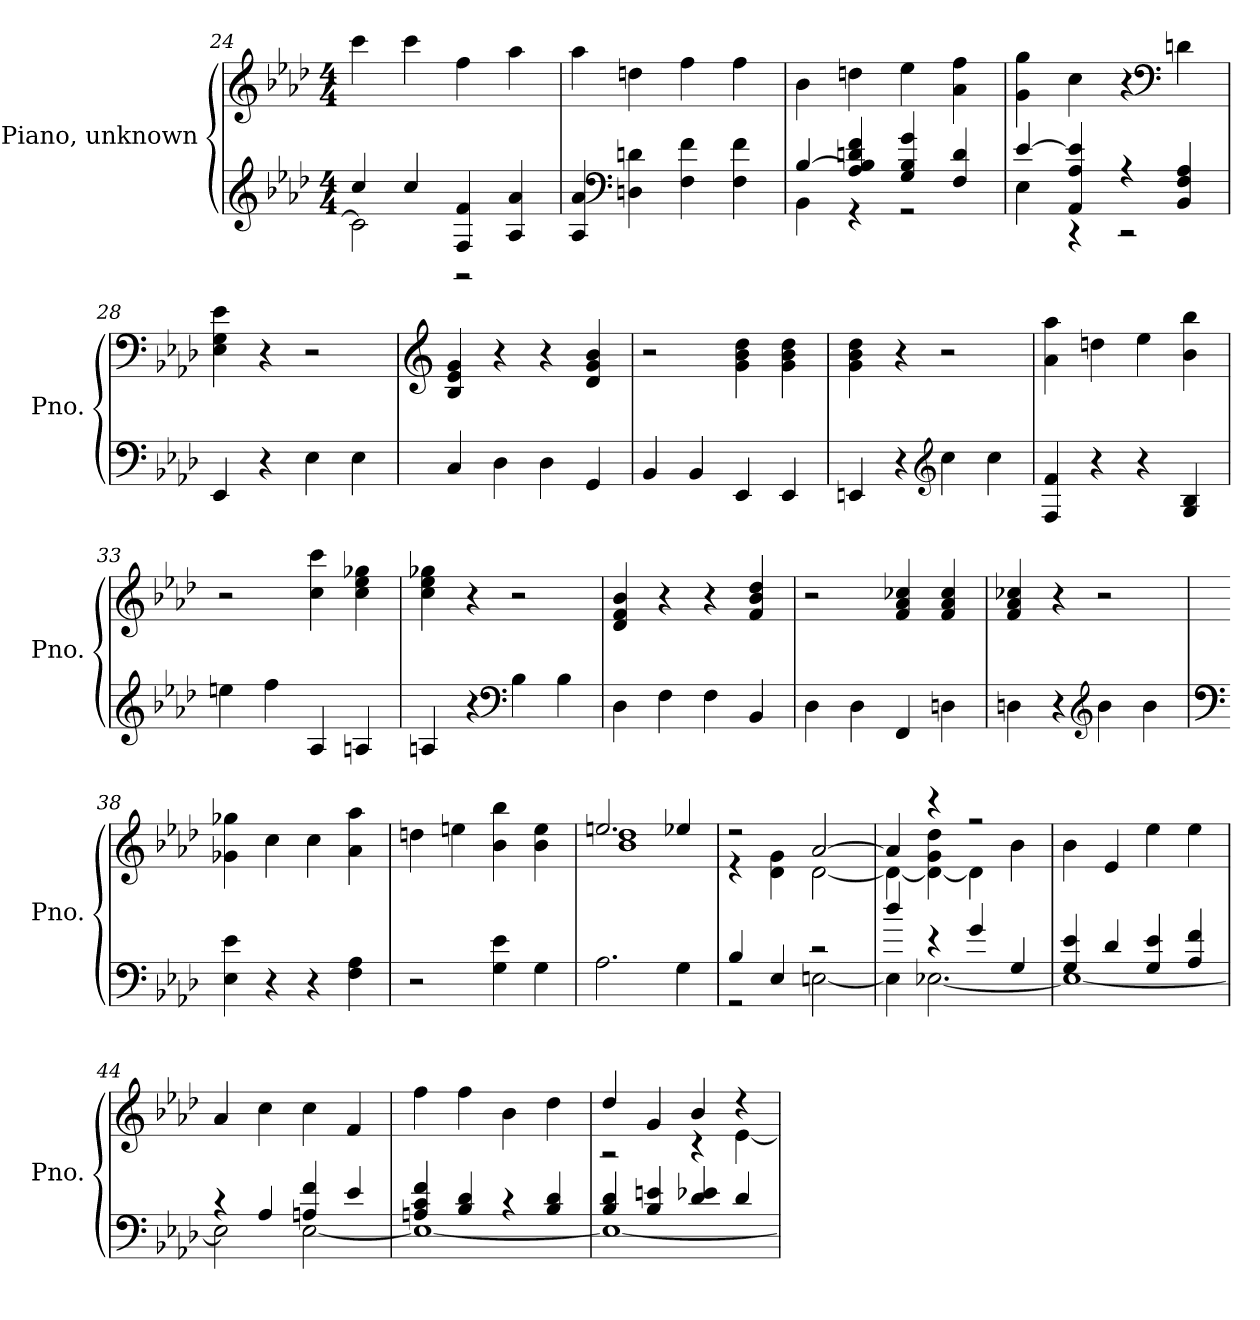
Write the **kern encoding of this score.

**kern	**kern
*part1	*part1
*staff2	*staff1
*I"Piano, unknown	*
*I'Pno.	*
*clefG2	*clefG2
*k[b-e-a-d-]	*k[b-e-a-d-]
*M4/4	*M4/4
=24	=24
*^	*
4cc/	2c\]	4ccc\
4cc/	.	4ccc\
4F/ 4f/	2r	4ff\
4A-/ 4a-/	.	4aa-\
*v	*v	*
=25	=25
4A-/ 4a-/	4aa-\
*clefF4	*
4Dn\ 4dn\	4ddn\
4F\ 4f\	4ff\
4F\ 4f\	4ff\
=26	=26
*^	*
[4B-/	4BB-\	4b-\
4A-/ 4B-/] 4dn/ 4f/	4r	4ddn\
4G/ 4B-/ 4g/	2r	4ee-\
4F/ 4d/	.	4a-\ 4ff\
!!LO:LB:g=z
=27	=27	=27
[4e-/	4E-\	4g\ 4gg\
4AA-/ 4A-/ 4e-/]	4r	4cc\
4r	2r	4r
*	*	*clefF4
4BB-/ 4F/ 4A-/	.	4dn\
*v	*v	*
=28	=28
4EE-/	4E-\ 4G\ 4e-\
4r	4r
4E-\	2r
4E-\	.
=29	=29
*	*clefG2
4C/	4B-/ 4e-/ 4g/
4D-\	4r
4D-\	4r
4GG/	4d-/ 4g/ 4b-/
=30	=30
4BB-/	2r
4BB-/	.
4EE-/	4g\ 4b-\ 4dd-\
4EE-/	4g\ 4b-\ 4dd-\
=31	=31
4EEn/	4g\ 4b-\ 4dd-\
4r	4r
*clefG2	*
4cc\	2r
4cc\	.
=32	=32
4F/ 4f/	4a-\ 4aa-\
4r	4ddn\
4r	4ee-\
4G/ 4B-/	4b-\ 4bb-\
=33	=33
4een\	2r
4ff\	.
4A-/	4cc\ 4ccc\
4An/	4cc\ 4ee-\ 4gg-X\
!!LO:LB:g=z
=34	=34
4An/	4cc\ 4ee-\ 4gg-X\
4r	4r
*clefF4	*
4B-\	2r
4B-\	.
=35	=35
4D-\	4d-/ 4f/ 4b-/
4F\	4r
4F\	4r
4BB-/	4f/ 4b-/ 4dd-/
=36	=36
4D-\	2r
4D-\	.
4FF/	4f/ 4a-/ 4cc-X/
4Dn\	4f/ 4a-/ 4cc-/
=37	=37
4Dn\	4f/ 4a-/ 4cc-X/
4r	4r
*clefG2	*
4b-\	2r
4b-\	.
=38	=38
*clefF4	*
4E-\ 4e-\	4g-X\ 4gg-X\
4r	4cc\
4r	4cc\
4F\ 4A-\	4a-\ 4aa-\
=39	=39
2r	4ddn\
.	4een\
4G\ 4e-\	4b-\ 4bb-\
4G\	4b-\ 4ee\
=40	=40
*	*^
2.A-\	2.een/	1b- 1dd-
4G\	4ee-X/	.
!!LO:PB:g=z	!!
=41	=41	=41
*^	*	*
4B-/	2r	2r	4r
4E-/	.	.	4d-\ 4g\
2r	[2En\	[2a-/	[2d-\
=42	=42	=42	=42
4dd-/	4E\]	4a-/]	4d-\_
4r	[2.E-X\	4r	4d-\_ 4g\ 4dd-\
4g/	.	2r	4d-\]
4G/	.	.	4b-\
*	*	*v	*v
=43	=43	=43
4G/ 4e-/	1E-_	4b-\
4d-/	.	4e-/
4G/ 4e-/	.	4ee-\
4A-/ 4f/	.	4ee-\
=44	=44	=44
4r	2E-\]	4a-/
4A-/	.	4cc\
4An/ 4f/	[2E-\	4cc\
4e-/	.	4f/
=45	=45	=45
4An/ 4c/ 4f/	1E-_	4ff\
4B-/ 4d-/	.	4ff\
4r	.	4b-\
4B-/ 4d-/	.	4dd-\
=46	=46	=46
*	*	*^
4B-/ 4d-/	1E-_	4dd-/	2r
4B-/ 4en/	.	4g/	.
4d-/ 4e-X/	.	4b-/	4r
4d-/	.	4r	[4e-\
*v	*v	*	*
*	*v	*v
=	=
*-	*-
